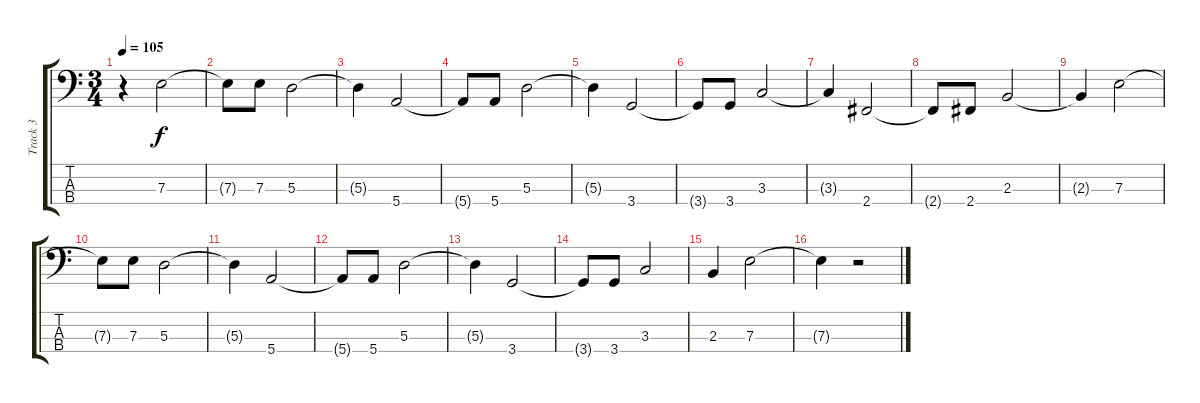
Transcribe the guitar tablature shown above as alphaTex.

\track ("Track 3" "Track 3") {instrument electricbassfinger}
\staff {score tabs}
\tuning (G2 D2 A1 E1) {hide}
\ts (3 4)
\tempo 105
\clef f4
\ks c
r.4{dy f} 7.3.2 |
7.3{t}.8 7.3.8 5.3.2 |
5.3{t}.4 5.4.2 |
5.4{t}.8 5.4.8 5.3.2 |
5.3{t}.4 3.4.2 |
3.4{t}.8 3.4.8 3.3.2 |
3.3{t}.4 2.4.2 |
2.4{t}.8 2.4.8 2.3.2 |
2.3{t}.4 7.3.2 |
7.3{t}.8 7.3.8 5.3.2 |
5.3{t}.4 5.4.2 |
5.4{t}.8 5.4.8 5.3.2 |
5.3{t}.4 3.4.2 |
3.4{t}.8 3.4.8 3.3.2 |
2.3.4 7.3.2 |
7.3{t}.4 r.2
